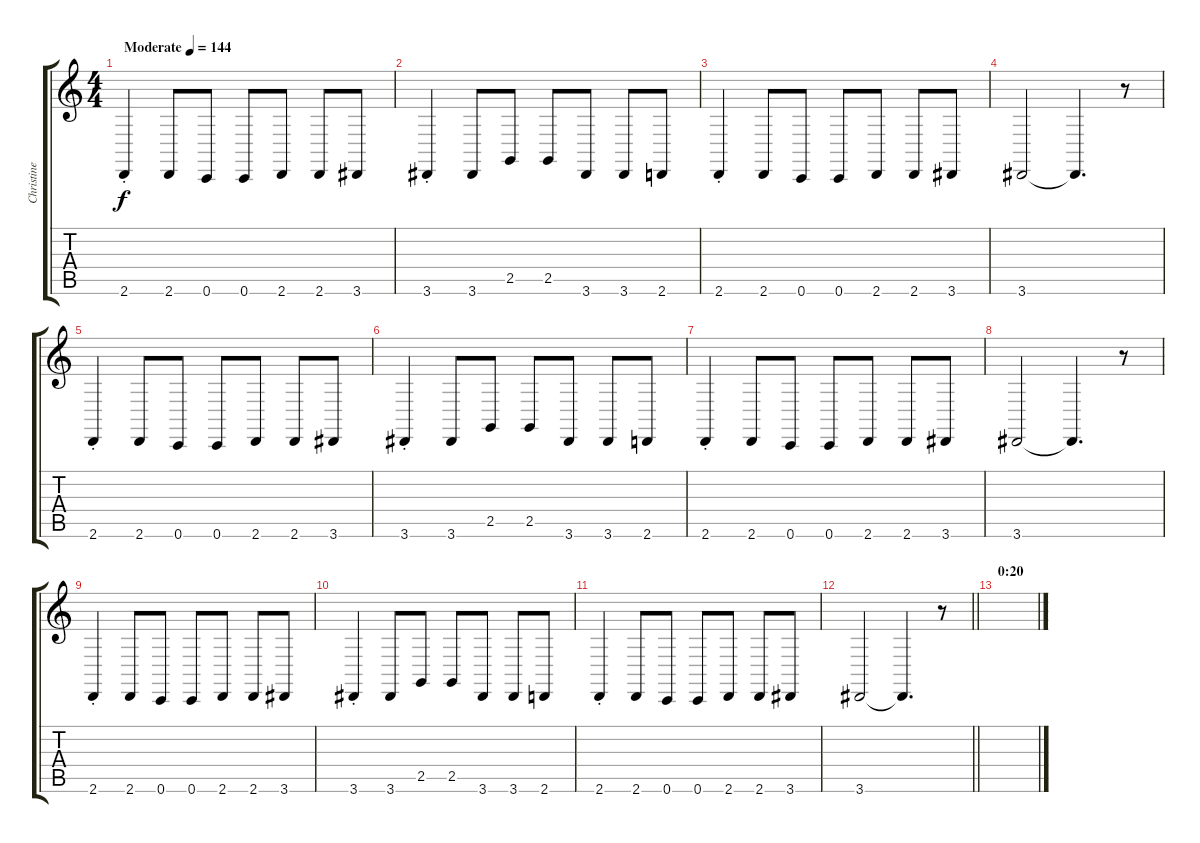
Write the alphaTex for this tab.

\track ("Christine S." "Christine ") {instrument stringensemble1}
\staff {score tabs}
\tuning (C4 G3 Eb3 Bb2 F2 C2) {hide}
\ts (4 4)
\tempo (144 "Moderate")
\clef g2
\ks c
2.6{st}.4{dy f instrument stringensemble1} 2.6.8 0.6.8 0.6.8 2.6.8 2.6.8 3.6.8 |
3.6{st}.4 3.6.8 2.5.8 2.5.8 3.6.8 3.6.8 2.6.8 |
2.6{st}.4 2.6.8 0.6.8 0.6.8 2.6.8 2.6.8 3.6.8 |
3.6.2 3.6{t}.4{d} r.8 |
2.6{st}.4 2.6.8 0.6.8 0.6.8 2.6.8 2.6.8 3.6.8 |
3.6{st}.4 3.6.8 2.5.8 2.5.8 3.6.8 3.6.8 2.6.8 |
2.6{st}.4 2.6.8 0.6.8 0.6.8 2.6.8 2.6.8 3.6.8 |
3.6.2 3.6{t}.4{d} r.8 |
2.6{st}.4 2.6.8 0.6.8 0.6.8 2.6.8 2.6.8 3.6.8 |
3.6{st}.4 3.6.8 2.5.8 2.5.8 3.6.8 3.6.8 2.6.8 |
2.6{st}.4 2.6.8 0.6.8 0.6.8 2.6.8 2.6.8 3.6.8 |
\barLineRight lightlight
3.6.2 3.6{t}.4{d} r.8 |
\section ("" "0:20")
